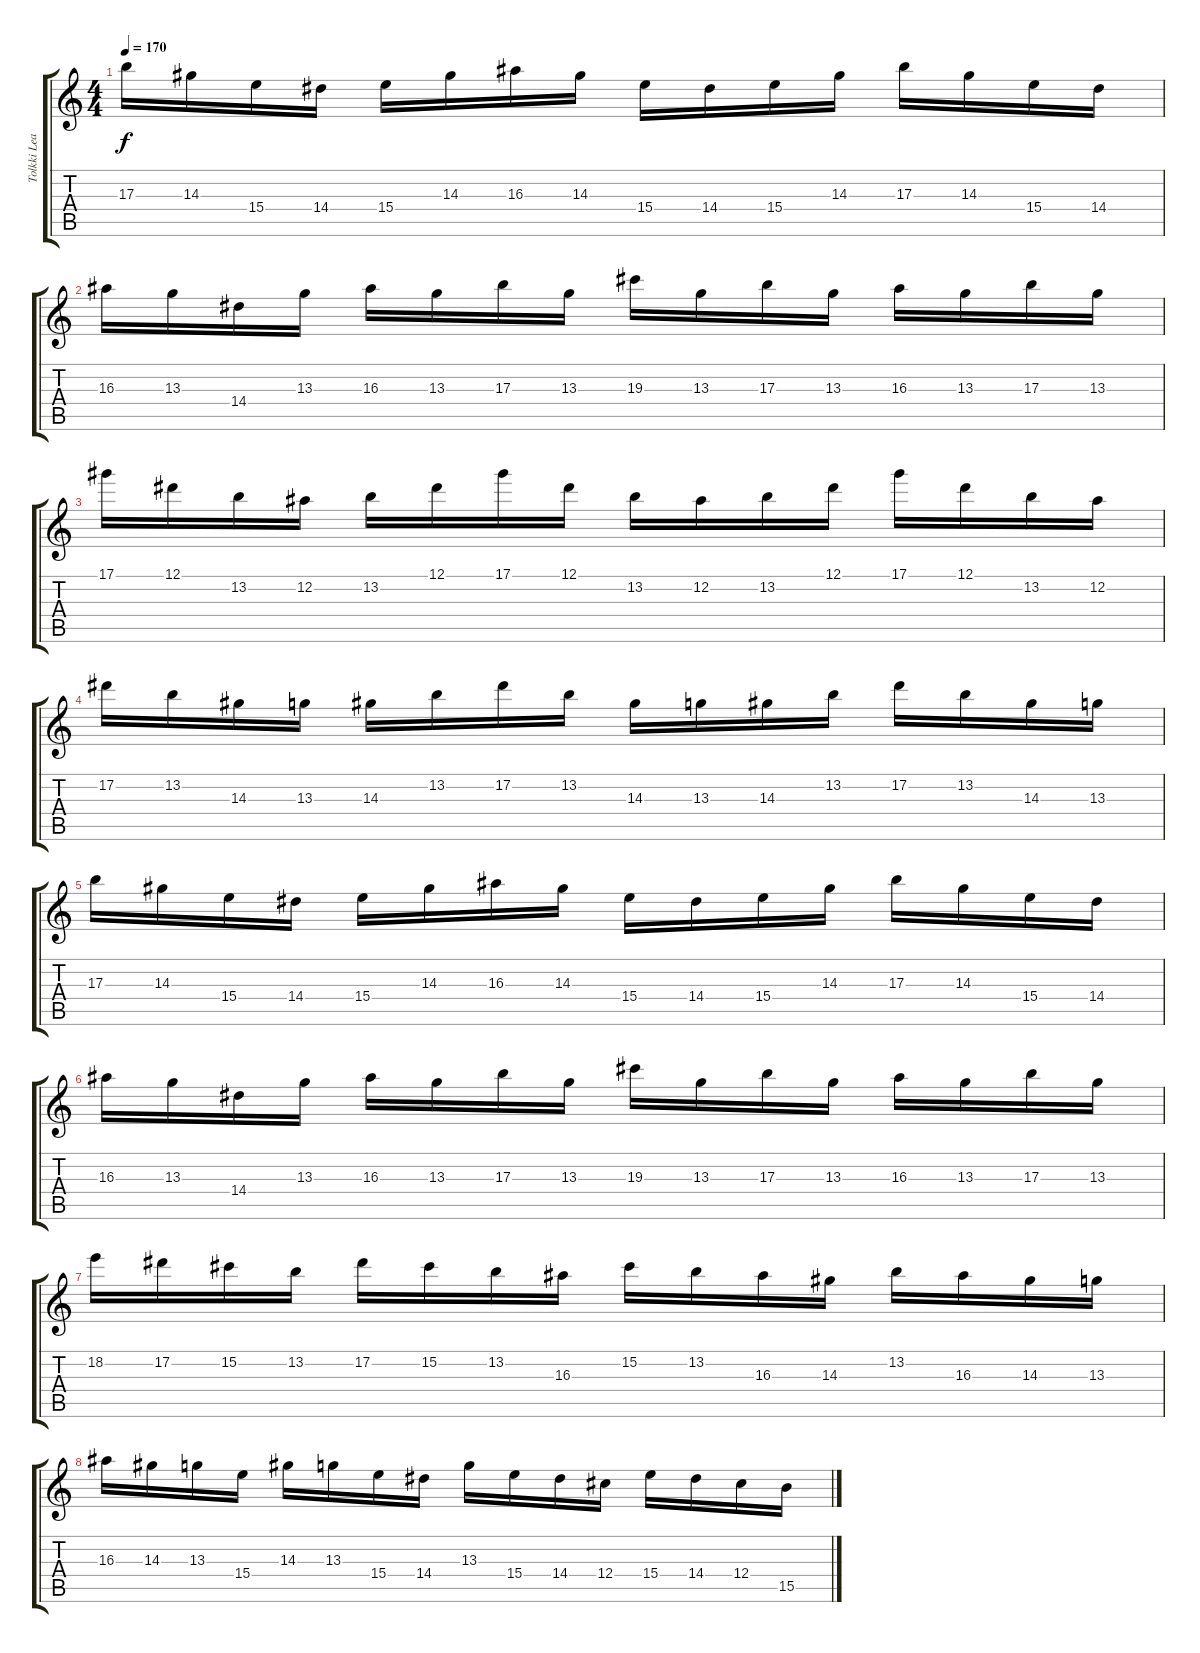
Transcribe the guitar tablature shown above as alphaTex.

\track ("Tolkki Lead" "Tolkki Lea") {instrument overdrivenguitar}
\staff {score tabs}
\tuning (Eb4 Bb3 Gb3 Db3 Ab2 Eb2) {hide}
\ts (4 4)
\tempo 170
\clef g2
\ks c
17.3.16{dy f} 14.3.16 15.4.16 14.4.16 15.4.16 14.3.16 16.3.16 14.3.16 15.4.16 14.4.16 15.4.16 14.3.16 17.3.16 14.3.16 15.4.16 14.4.16 |
16.3.16 13.3.16 14.4.16 13.3.16 16.3.16 13.3.16 17.3.16 13.3.16 19.3.16 13.3.16 17.3.16 13.3.16 16.3.16 13.3.16 17.3.16 13.3.16 |
17.1.16 12.1.16 13.2.16 12.2.16 13.2.16 12.1.16 17.1.16 12.1.16 13.2.16 12.2.16 13.2.16 12.1.16 17.1.16 12.1.16 13.2.16 12.2.16 |
17.2.16 13.2.16 14.3.16 13.3.16 14.3.16 13.2.16 17.2.16 13.2.16 14.3.16 13.3.16 14.3.16 13.2.16 17.2.16 13.2.16 14.3.16 13.3.16 |
17.3.16 14.3.16 15.4.16 14.4.16 15.4.16 14.3.16 16.3.16 14.3.16 15.4.16 14.4.16 15.4.16 14.3.16 17.3.16 14.3.16 15.4.16 14.4.16 |
16.3.16 13.3.16 14.4.16 13.3.16 16.3.16 13.3.16 17.3.16 13.3.16 19.3.16 13.3.16 17.3.16 13.3.16 16.3.16 13.3.16 17.3.16 13.3.16 |
18.2.16 17.2.16 15.2.16 13.2.16 17.2.16 15.2.16 13.2.16 16.3.16 15.2.16 13.2.16 16.3.16 14.3.16 13.2.16 16.3.16 14.3.16 13.3.16 |
16.3.16 14.3.16 13.3.16 15.4.16 14.3.16 13.3.16 15.4.16 14.4.16 13.3.16 15.4.16 14.4.16 12.4.16 15.4.16 14.4.16 12.4.16 15.5.16
